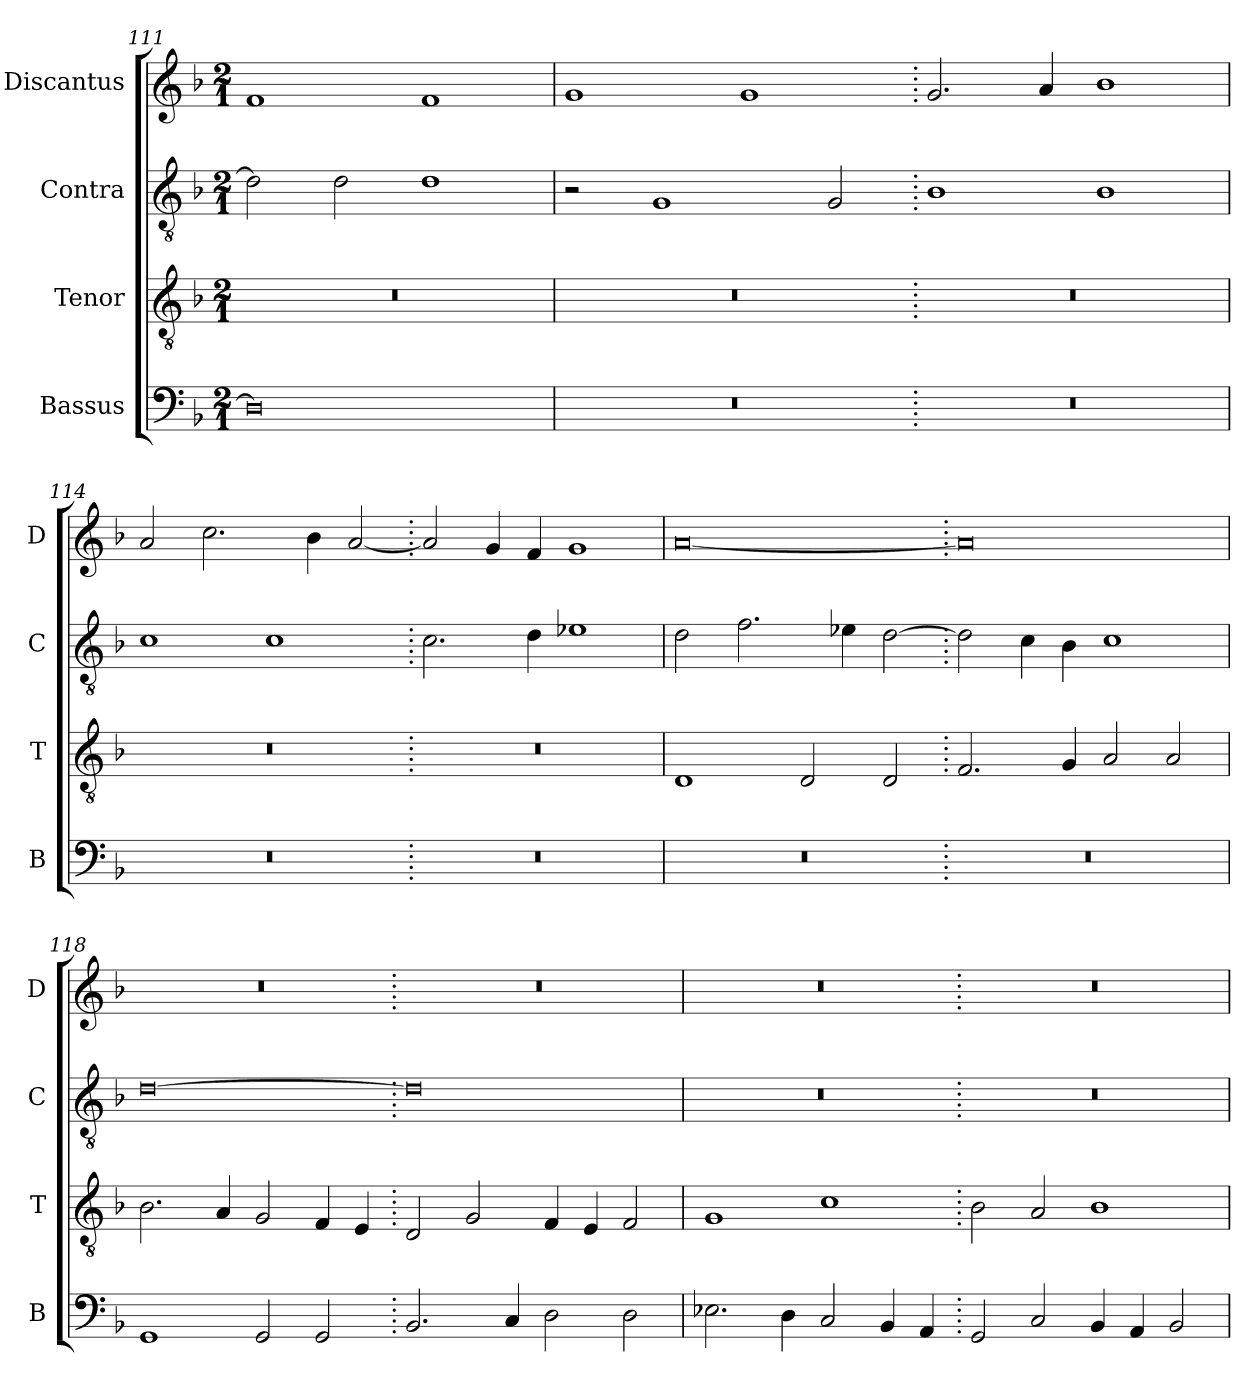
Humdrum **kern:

**kern	**kern	**kern	**kern
*part4	*part3	*part2	*part1
*staff4	*staff3	*staff2	*staff1
*I"Bassus	*I"Tenor	*I"Contra	*I"Discantus
*I'B	*I'T	*I'C	*I'D
*clefF4	*clefGv2	*clefGv2	*clefG2
*k[b-]	*k[b-]	*k[b-]	*k[b-]
*M2/1	*M2/1	*M2/1	*M2/1
=111	=111	=111	=111
0D]	0r	2d\]	1f
.	.	2d\	.
.	.	1d	1f
=112	=112	=112	=112
0r	0r	2r	1g
.	.	1G	.
.	.	.	1g
.	.	2G/	.
=113.	=113.	=113.	=113.
0r	0r	1B-	2.g/
.	.	.	4a/
.	.	1B-	1b-
=114	=114	=114	=114
0r	0r	1c	2a/
.	.	.	2.cc\
.	.	1c	.
.	.	.	4b-\
.	.	.	[2a/
=115.	=115.	=115.	=115.
0r	0r	2.c\	2a/]
.	.	.	4g/
.	.	4d\	4f/
.	.	1e-X	1g
=116	=116	=116	=116
0r	1D	2d\	[0a
.	.	2.f\	.
.	2D/	.	.
.	.	4e-X\	.
.	2D/	[2d\	.
=117.	=117.	=117.	=117.
0r	2.F/	2d\]	0a]
.	.	4c\	.
.	4G/	4B-\	.
.	2A/	1c	.
.	2A/	.	.
=118	=118	=118	=118
1GG	2.B-\	[0d	0r
.	4A/	.	.
2GG/	2G/	.	.
2GG/	4F/	.	.
.	4E/	.	.
=119.	=119.	=119.	=119.
2.BB-/	2D/	0d]	0r
.	2G/	.	.
4C/	.	.	.
2D\	4F/	.	.
.	4E/	.	.
2D\	2F/	.	.
=120	=120	=120	=120
2.E-X\	1G	0r	0r
4D\	.	.	.
2C/	1c	.	.
4BB-/	.	.	.
4AA/	.	.	.
=121.	=121.	=121.	=121.
2GG/	2B-\	0r	0r
2C/	2A/	.	.
4BB-/	1B-	.	.
4AA/	.	.	.
2BB-/	.	.	.
=	=	=	=
*-	*-	*-	*-
